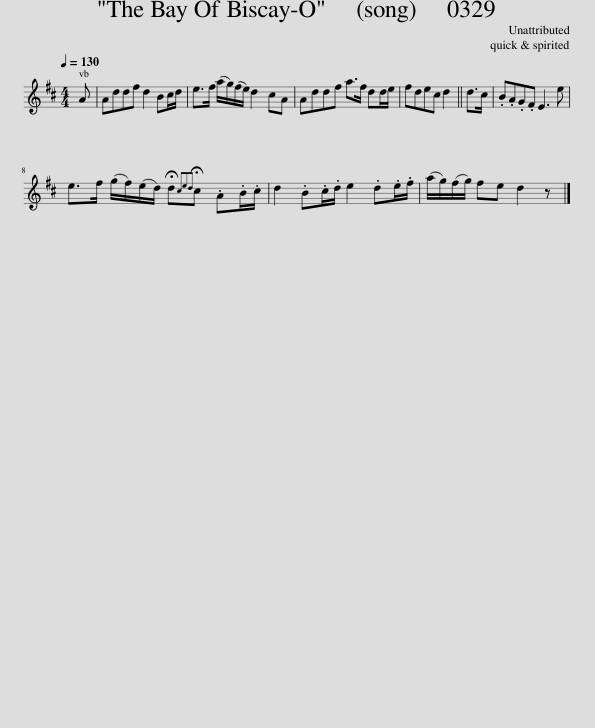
X:1
L:1/8
Q:1/4=130
M:4/4
I:linebreak $
K:D
V:1 treble
V:1
 A | Addf d2 Bc/d/ | e>f (a/g/)(f/e/) d2 cA | Addf a>f dd/e/ | fdec d2 || %5
 d>c | .B.A.G.F E3 e |$ e>f (g/f/)(e/d/) !fermata!d{!fermata!c!fermata!e!fermata!d}!fermata!c .A.B/.c/ | d2 .B.c/.d/ e2 .d.e/.f/ | (a/g/)(f/g/) fe d2 z |] %10
